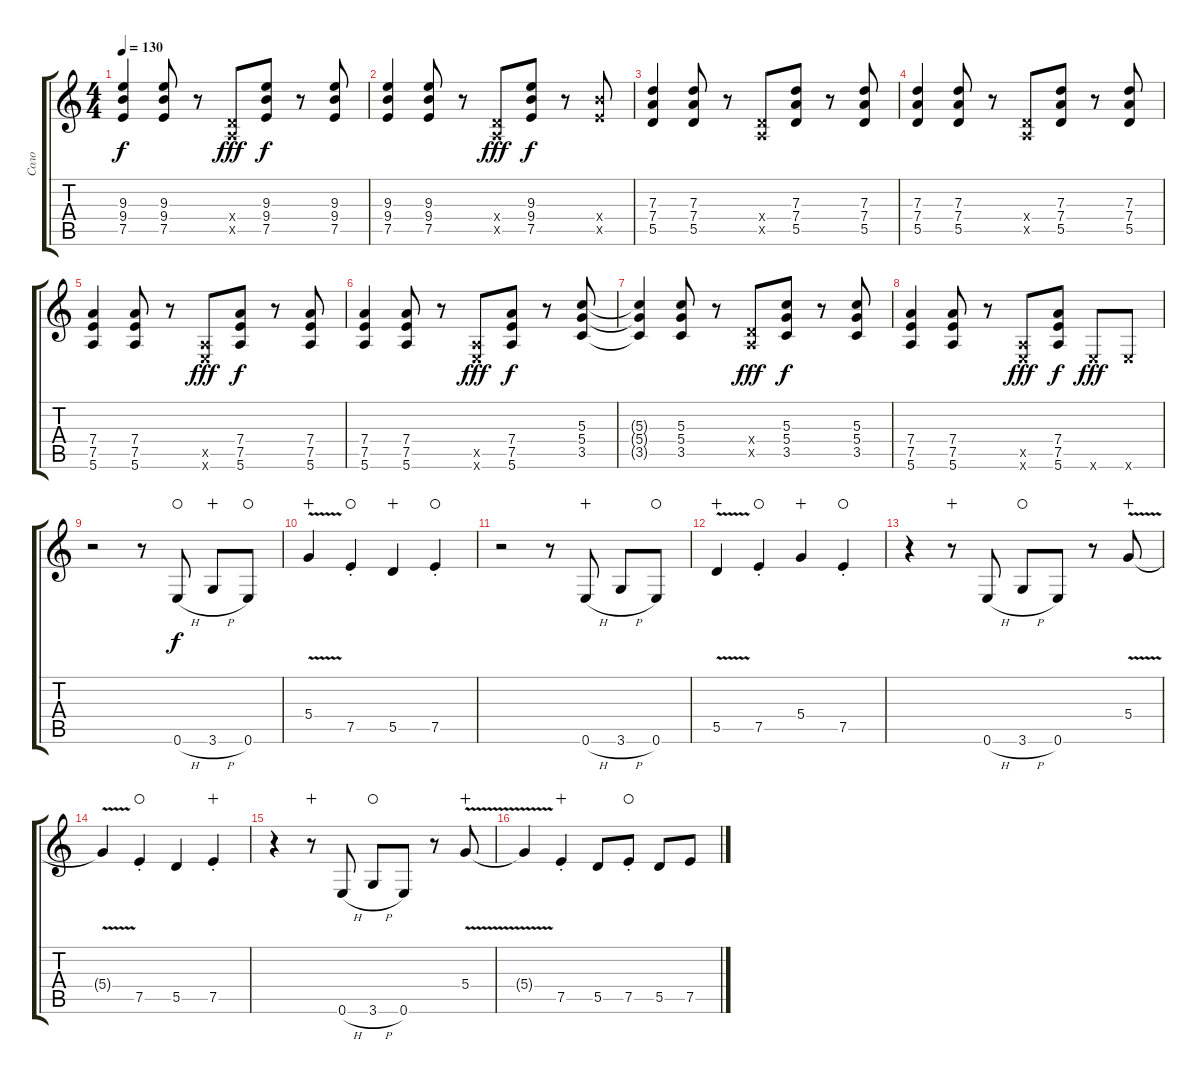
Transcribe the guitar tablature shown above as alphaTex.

\track ("Соло" "Соло") {instrument distortionguitar}
\staff {score tabs}
\tuning (E4 B3 G3 D3 A2 E2) {hide}
\ts (4 4)
\tempo 130
\clef g2
\ks c
(9.3 9.4 7.5).4{dy f} (9.3 9.4 7.5).8 r.8 (0.4{x} 0.5{x}).8{dy fff} (9.3 9.4 7.5).8{dy f} r.8 (9.3 9.4 7.5).8 |
(9.3 9.4 7.5).4 (9.3 9.4 7.5).8 r.8 (0.4{x} 0.5{x}).8{dy fff} (9.3 9.4 7.5).8{dy f} r.8 (9.4{x} 7.5{x}).8 |
(7.3 7.4 5.5).4 (7.3 7.4 5.5).8 r.8 (0.4{x} 0.5{x}).8 (7.3 7.4 5.5).8 r.8 (7.3 7.4 5.5).8 |
(7.3 7.4 5.5).4 (7.3 7.4 5.5).8 r.8 (0.4{x} 0.5{x}).8 (7.3 7.4 5.5).8 r.8 (7.3 7.4 5.5).8 |
(7.4 7.5 5.6).4 (7.4 7.5 5.6).8 r.8 (0.5{x} 0.6{x}).8{dy fff} (7.4 7.5 5.6).8{dy f} r.8 (7.4 7.5 5.6).8 |
(7.4 7.5 5.6).4 (7.4 7.5 5.6).8 r.8 (0.5{x} 0.6{x}).8{dy fff} (7.4 7.5 5.6).8{dy f} r.8 (5.3 5.4 3.5).8 |
(5.3{t} 5.4{t} 3.5{t}).4 (5.3 5.4 3.5).8 r.8 (0.4{x} 0.5{x}).8{dy fff} (5.3 5.4 3.5).8{dy f} r.8 (5.3 5.4 3.5).8 |
(7.4 7.5 5.6).4 (7.4 7.5 5.6).8 r.8 (0.5{x} 0.6{x}).8{dy fff} (7.4 7.5 5.6).8{dy f} 0.6{x}.8{dy fff} 0.6{x}.8 |
r.2 r.8 0.6{h}.8{dy f waho} 3.6{h}.8{wahc} 0.6.8{waho} |
5.4{v}.4{wahc} 7.5{st}.4{waho} 5.5.4{wahc} 7.5{st}.4{waho} |
r.2 r.8 0.6{h}.8{wahc} 3.6{h}.8 0.6.8{waho} |
5.5{v}.4{wahc} 7.5{st}.4{waho} 5.4.4{wahc} 7.5{st}.4{waho} |
r.4 r.8{wahc} 0.6{h}.8 3.6{h}.8{waho} 0.6.8 r.8 5.4{v}.8{wahc} |
5.4{t}.4 7.5{st}.4{waho} 5.5.4 7.5{st}.4{wahc} |
r.4 r.8{wahc} 0.6{h}.8 3.6{h}.8{waho} 0.6.8 r.8 5.4{v}.8{wahc} |
5.4{t}.4 7.5{st}.4{wahc} 5.5.8 7.5{st}.8{waho} 5.5.8 7.5.8
